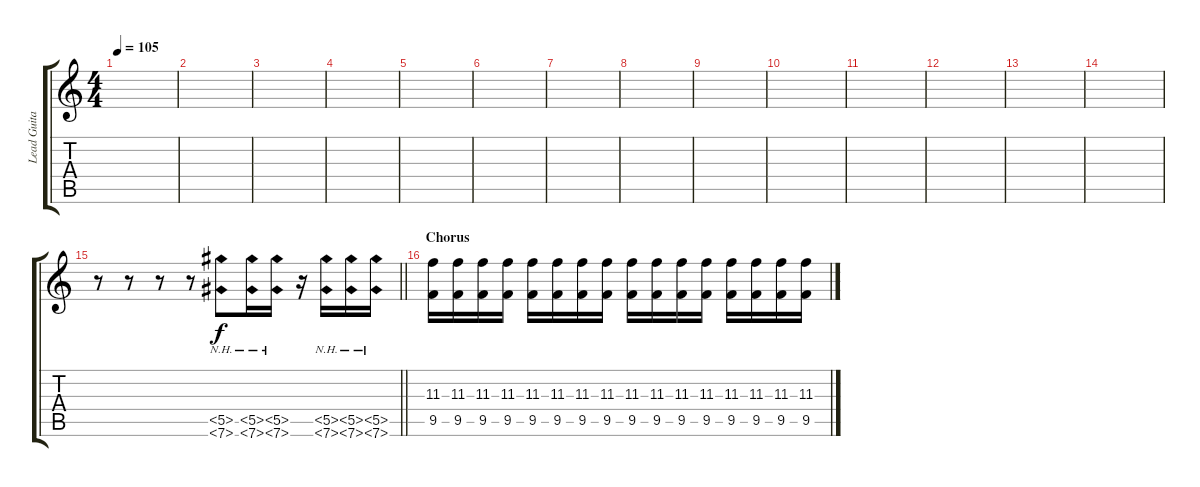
\track ("Lead Guitar - Brad Delson" "Lead Guita") {instrument distortionguitar}
\staff {score tabs}
\tuning (Eb4 Bb3 Gb3 Db3 Ab2 Db2) {hide}
\ts (4 4)
\tempo 105
\clef g2
\ks c
|
|
|
|
|
|
|
|
|
|
|
|
|
|
\barLineRight lightlight
r.8 r.8 r.8 r.8 (5.5{nh} 7.6{nh}).8{volume 16} (5.5{nh} 7.6{nh}).16 (5.5{nh} 7.6{nh}).16 r.16 (5.5{nh} 7.6{nh}).16 (5.5{nh} 7.6{nh}).16 (5.5{nh} 7.6{nh}).16 |
\section ("" "Chorus")
(11.3 9.5).16 (11.3 9.5).16 (11.3 9.5).16 (11.3 9.5).16 (11.3 9.5).16 (11.3 9.5).16 (11.3 9.5).16 (11.3 9.5).16 (11.3 9.5).16 (11.3 9.5).16 (11.3 9.5).16 (11.3 9.5).16 (11.3 9.5).16 (11.3 9.5).16 (11.3 9.5).16 (11.3 9.5).16
